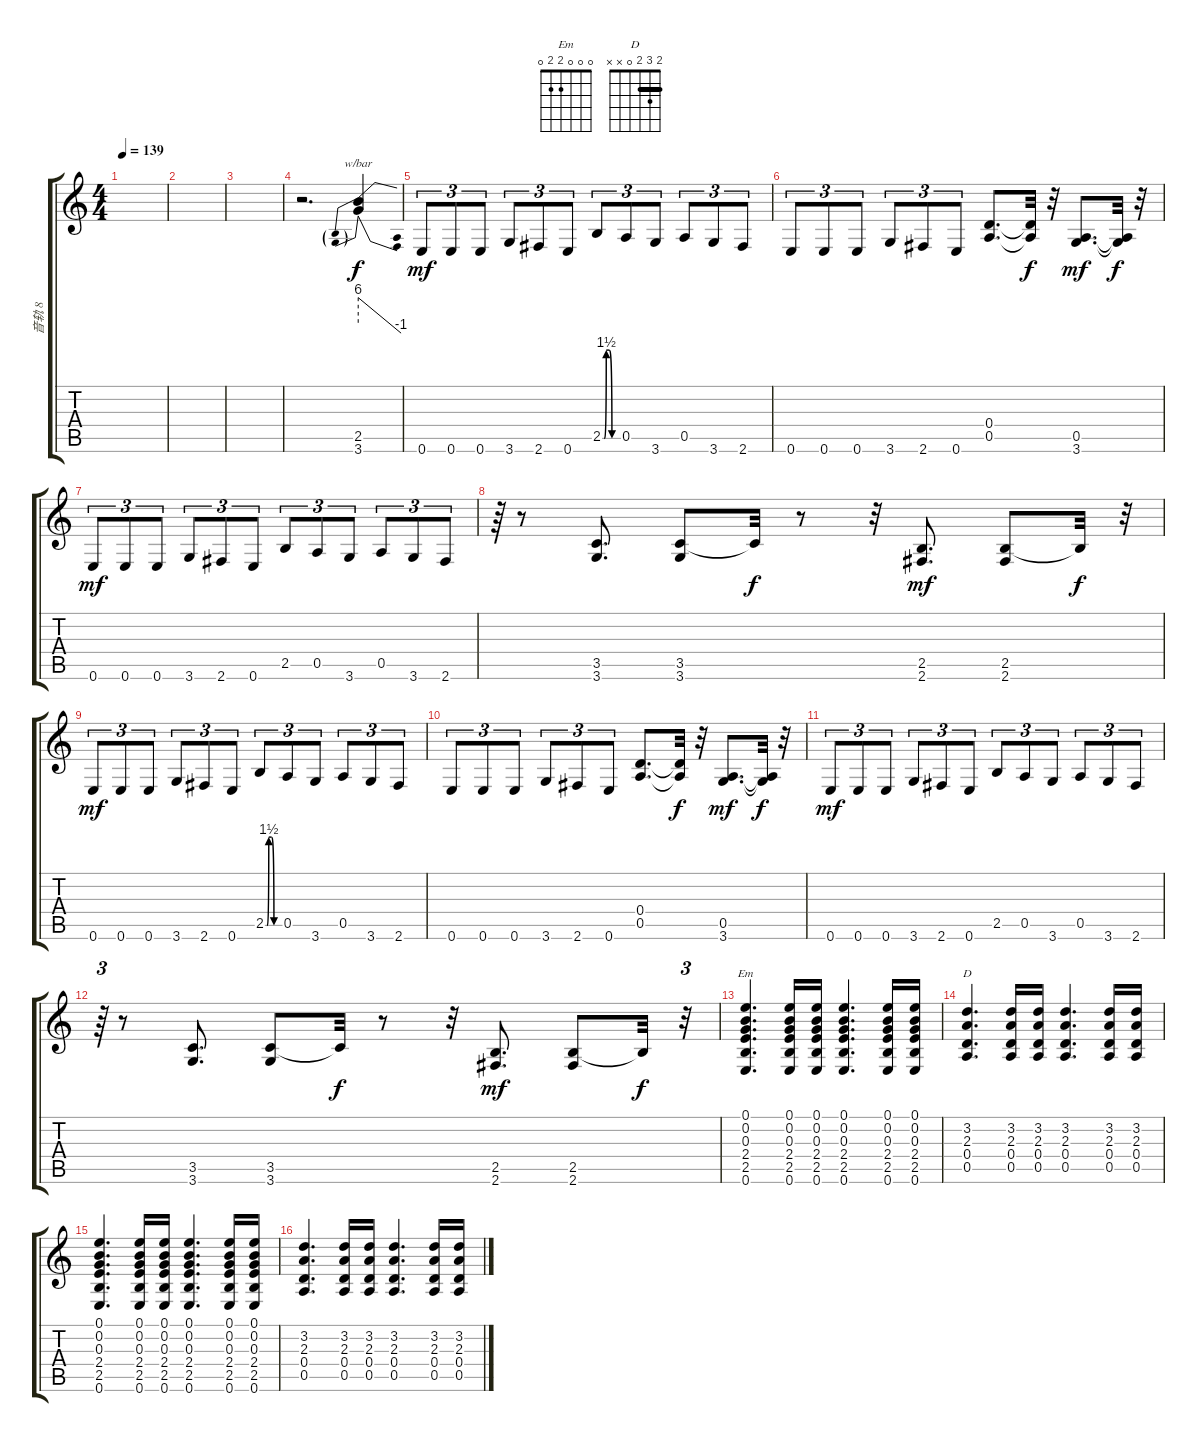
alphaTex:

\track ("音轨 8" "音轨 8") {instrument distortionguitar}
\staff {score tabs}
\tuning (E4 B3 G3 D3 A2 E2) {hide}
\chord ("Em" 0 0 0 2 2 0)
\chord ("D" 2 3 2 0 x x) {barre 2}
\ts (4 4)
\tempo 139
\clef g2
\ks c
|
|
|
r.2{d} (2.5 3.6).4{tbe (predivedive default 0 24 60 -4)} |
0.6.8{tu (3 2) dy mf} 0.6.8{tu (3 2)} 0.6.8{tu (3 2)} 3.6.8{tu (3 2)} 2.6.8{tu (3 2)} 0.6.8{tu (3 2)} 2.5{be (custom 0 0 6 0 14 6 25 6 36 0 60 0)}.8{tu (3 2)} 0.5.8{tu (3 2)} 3.6.8{tu (3 2)} 0.5.8{tu (3 2)} 3.6.8{tu (3 2)} 2.6.8{tu (3 2)} |
0.6.8{tu (3 2)} 0.6.8{tu (3 2)} 0.6.8{tu (3 2)} 3.6.8{tu (3 2)} 2.6.8{tu (3 2)} 0.6.8{tu (3 2)} (0.4 0.5).8{d} (0.4{t} 0.5{t}).32{dy f} r.32 (0.5 3.6).8{d dy mf} (0.5{t} 3.6{t}).32{dy f} r.32 |
0.6.8{tu (3 2) dy mf} 0.6.8{tu (3 2)} 0.6.8{tu (3 2)} 3.6.8{tu (3 2)} 2.6.8{tu (3 2)} 0.6.8{tu (3 2)} 2.5.8{tu (3 2)} 0.5.8{tu (3 2)} 3.6.8{tu (3 2)} 0.5.8{tu (3 2)} 3.6.8{tu (3 2)} 2.6.8{tu (3 2)} |
r.64{tu (3 2)} r.8 (3.5 3.6).8{d} (3.5 3.6).8 3.5{t}.32{dy f} r.8 r.32 (2.5 2.6).8{d dy mf} (2.5 2.6).8 2.5{t}.32{dy f} r.32{tu (3 2)} |
0.6.8{tu (3 2) dy mf} 0.6.8{tu (3 2)} 0.6.8{tu (3 2)} 3.6.8{tu (3 2)} 2.6.8{tu (3 2)} 0.6.8{tu (3 2)} 2.5{be (custom 0 0 6 0 14 6 25 6 36 0 60 0)}.8{tu (3 2)} 0.5.8{tu (3 2)} 3.6.8{tu (3 2)} 0.5.8{tu (3 2)} 3.6.8{tu (3 2)} 2.6.8{tu (3 2)} |
0.6.8{tu (3 2)} 0.6.8{tu (3 2)} 0.6.8{tu (3 2)} 3.6.8{tu (3 2)} 2.6.8{tu (3 2)} 0.6.8{tu (3 2)} (0.4 0.5).8{d} (0.4{t} 0.5{t}).32{dy f} r.32 (0.5 3.6).8{d dy mf} (0.5{t} 3.6{t}).32{dy f} r.32 |
0.6.8{tu (3 2) dy mf} 0.6.8{tu (3 2)} 0.6.8{tu (3 2)} 3.6.8{tu (3 2)} 2.6.8{tu (3 2)} 0.6.8{tu (3 2)} 2.5.8{tu (3 2)} 0.5.8{tu (3 2)} 3.6.8{tu (3 2)} 0.5.8{tu (3 2)} 3.6.8{tu (3 2)} 2.6.8{tu (3 2)} |
r.64{tu (3 2)} r.8 (3.5 3.6).8{d} (3.5 3.6).8 3.5{t}.32{dy f} r.8 r.32 (2.5 2.6).8{d dy mf} (2.5 2.6).8 2.5{t}.32{dy f} r.32{tu (3 2)} |
(0.1 0.2 0.3 2.4 2.5 0.6).4{d ch "Em"} (0.1 0.2 0.3 2.4 2.5 0.6).16 (0.1 0.2 0.3 2.4 2.5 0.6).16 (0.1 0.2 0.3 2.4 2.5 0.6).4{d} (0.1 0.2 0.3 2.4 2.5 0.6).16 (0.1 0.2 0.3 2.4 2.5 0.6).16 |
(3.2 2.3 0.4 0.5).4{d ch "D"} (3.2 2.3 0.4 0.5).16 (3.2 2.3 0.4 0.5).16 (3.2 2.3 0.4 0.5).4{d} (3.2 2.3 0.4 0.5).16 (3.2 2.3 0.4 0.5).16 |
(0.1 0.2 0.3 2.4 2.5 0.6).4{d} (0.1 0.2 0.3 2.4 2.5 0.6).16 (0.1 0.2 0.3 2.4 2.5 0.6).16 (0.1 0.2 0.3 2.4 2.5 0.6).4{d} (0.1 0.2 0.3 2.4 2.5 0.6).16 (0.1 0.2 0.3 2.4 2.5 0.6).16 |
(3.2 2.3 0.4 0.5).4{d} (3.2 2.3 0.4 0.5).16 (3.2 2.3 0.4 0.5).16 (3.2 2.3 0.4 0.5).4{d} (3.2 2.3 0.4 0.5).16 (3.2 2.3 0.4 0.5).16
